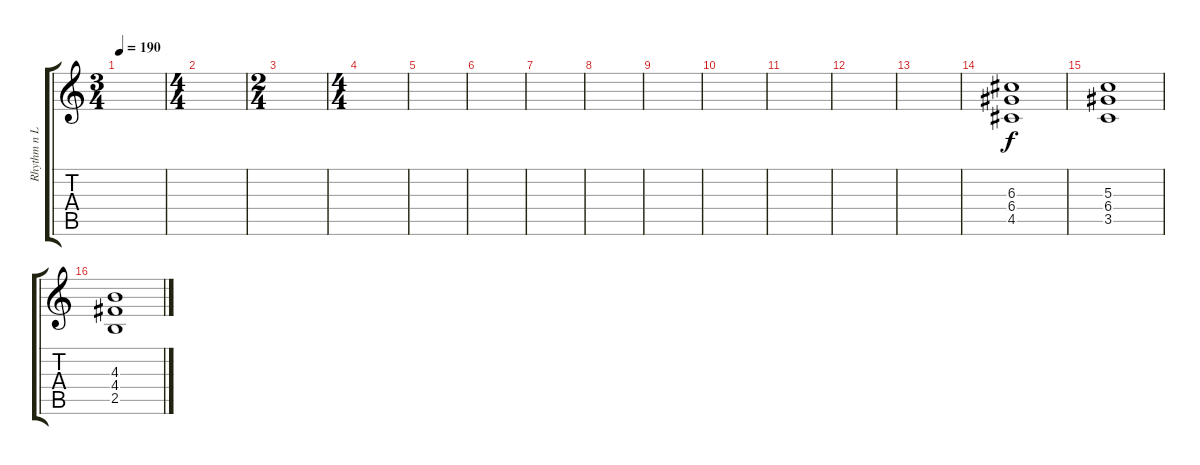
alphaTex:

\track ("Rhythm n Lead Guitar" "Rhythm n L") {instrument distortionguitar}
\staff {score tabs}
\tuning (E4 B3 G3 D3 A2 E2) {hide}
\ts (3 4)
\tempo 190
\clef g2
\ks c
|
\ts (4 4)
|
\ts (2 4)
|
\ts (4 4)
|
|
|
|
|
|
|
|
|
|
\section ("" "")
(6.3 6.4 4.5).1{volume 12} |
(5.3 6.4 3.5).1 |
(4.3 4.4 2.5).1
